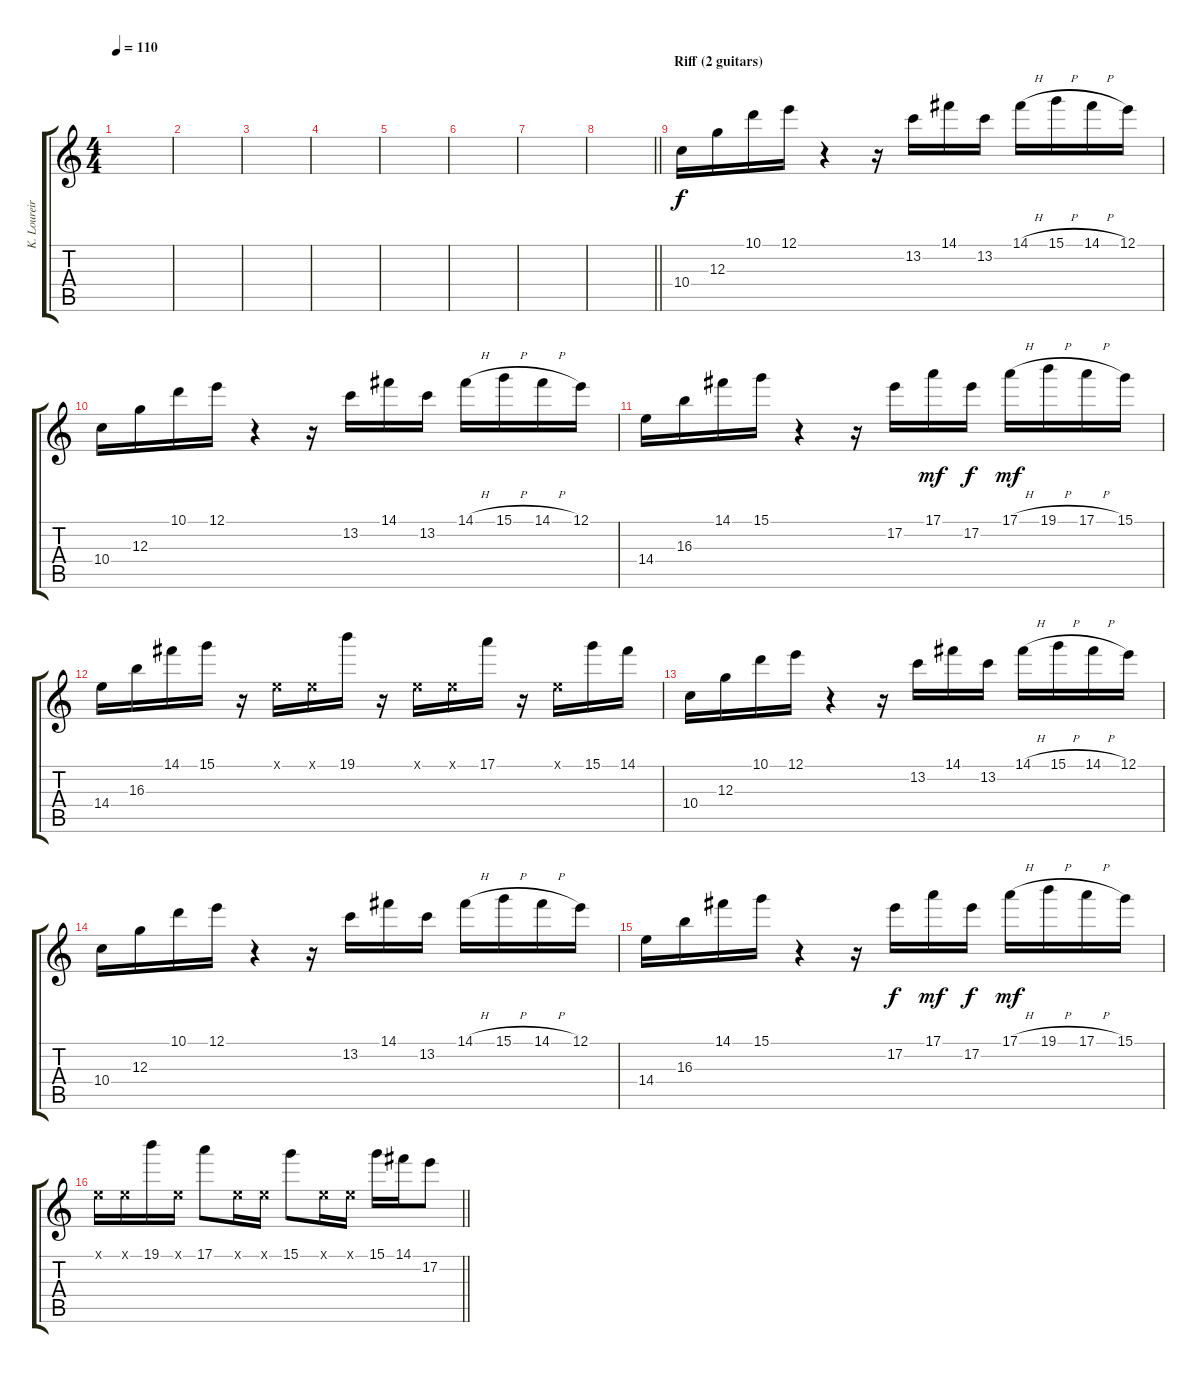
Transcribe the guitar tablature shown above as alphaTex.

\track ("K. Loureiro" "K. Loureir") {instrument overdrivenguitar}
\staff {score tabs}
\tuning (E4 B3 G3 D3 A2 E2) {hide}
\ts (4 4)
\tempo 110
\clef g2
\ks c
|
|
|
|
|
|
|
\barLineRight lightlight
|
\section ("" "Riff (2 guitars)")
10.4.16 12.3.16 10.1.16 12.1.16 r.4 r.16 13.2.16 14.1.16 13.2.16 14.1{h}.16 15.1{h}.16 14.1{h}.16 12.1.16 |
10.4.16 12.3.16 10.1.16 12.1.16 r.4 r.16 13.2.16 14.1.16 13.2.16 14.1{h}.16 15.1{h}.16 14.1{h}.16 12.1.16 |
14.4.16 16.3.16 14.1.16 15.1.16 r.4 r.16 17.2.16{dy f} 17.1.16{dy mf} 17.2.16{dy f} 17.1{h}.16{dy mf} 19.1{h}.16 17.1{h}.16 15.1.16 |
14.4.16 16.3.16 14.1.16 15.1.16 r.16 0.1{x}.16 0.1{x}.16 19.1.16 r.16 0.1{x}.16 0.1{x}.16 17.1.16 r.16 0.1{x}.16 15.1.16 14.1.16 |
10.4.16 12.3.16 10.1.16 12.1.16 r.4 r.16 13.2.16 14.1.16 13.2.16 14.1{h}.16 15.1{h}.16 14.1{h}.16 12.1.16 |
10.4.16 12.3.16 10.1.16 12.1.16 r.4 r.16 13.2.16 14.1.16 13.2.16 14.1{h}.16 15.1{h}.16 14.1{h}.16 12.1.16 |
14.4.16 16.3.16 14.1.16 15.1.16 r.4 r.16 17.2.16{dy f} 17.1.16{dy mf} 17.2.16{dy f} 17.1{h}.16{dy mf} 19.1{h}.16 17.1{h}.16 15.1.16 |
\barLineRight lightlight
0.1{x}.16 0.1{x}.16 19.1.16 0.1{x}.16 17.1.8 0.1{x}.16 0.1{x}.16 15.1.8 0.1{x}.16 0.1{x}.16 15.1.16 14.1.16 17.2.8
